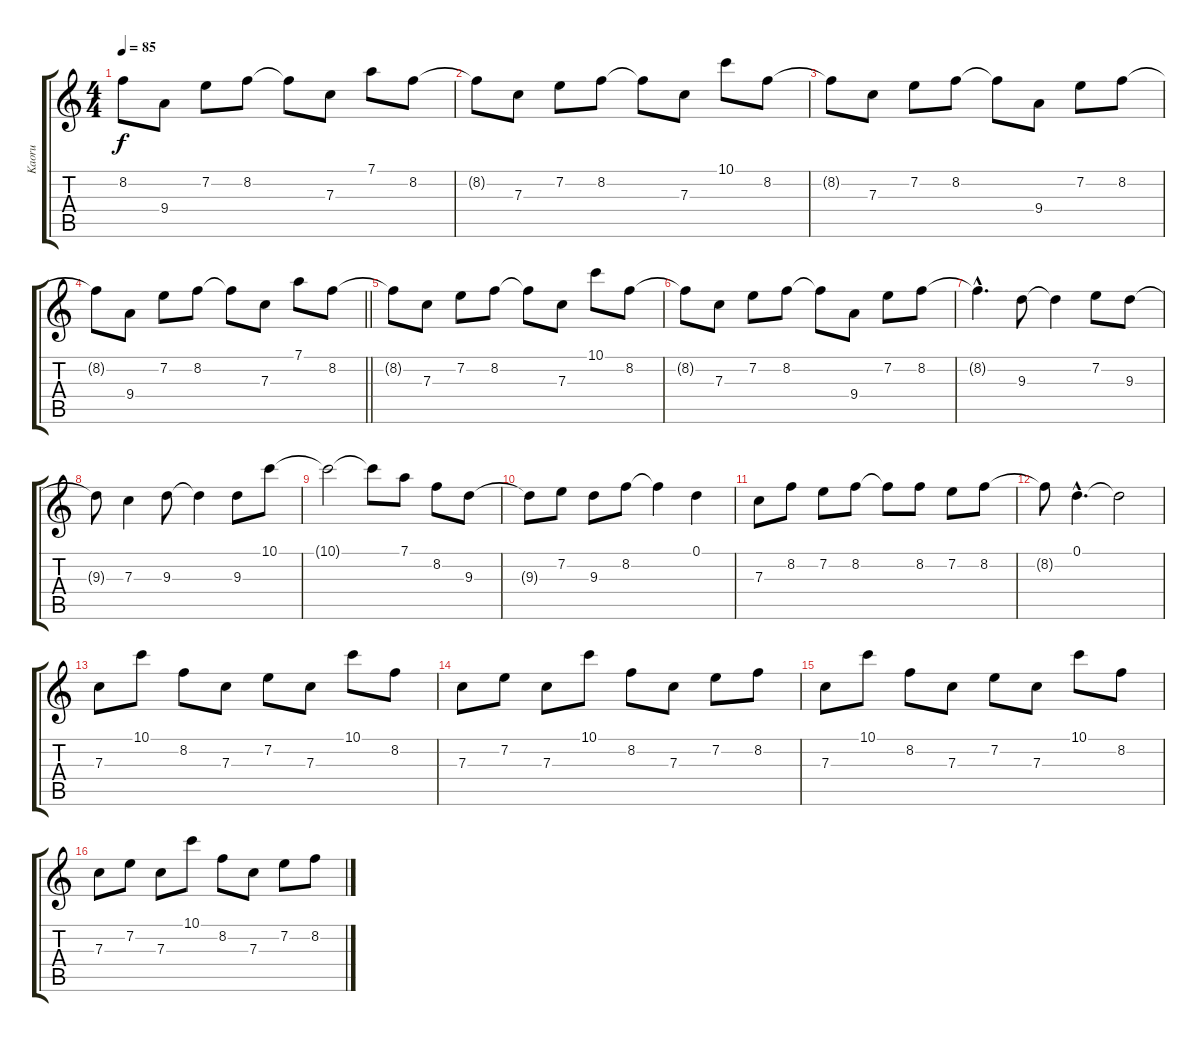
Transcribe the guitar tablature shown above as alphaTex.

\track ("Kaoru" "Kaoru") {instrument electricguitarclean}
\staff {score tabs}
\tuning (D4 A3 F3 C3 G2 D2) {hide}
\ts (4 4)
\tempo 85
\clef g2
\ks c
8.2{t}.8{dy f} 9.4.8 7.2.8 8.2.8 8.2{t}.8 7.3.8 7.1.8 8.2.8 |
8.2{t}.8 7.3.8 7.2.8 8.2.8 8.2{t}.8 7.3.8 10.1.8 8.2.8 |
8.2{t}.8 7.3.8 7.2.8 8.2.8 8.2{t}.8 9.4.8 7.2.8 8.2.8 |
\barLineRight lightlight
8.2{t}.8 9.4.8 7.2.8 8.2.8 8.2{t}.8 7.3.8 7.1.8 8.2.8 |
8.2{t}.8 7.3.8 7.2.8 8.2.8 8.2{t}.8 7.3.8 10.1.8 8.2.8 |
8.2{t}.8 7.3.8 7.2.8 8.2.8 8.2{t}.8 9.4.8 7.2.8 8.2.8 |
8.2{hac t}.4{d} 9.3.8 9.3{t}.4 7.2.8 9.3.8 |
9.3{t}.8 7.3.4 9.3.8 9.3{t}.4 9.3.8 10.1.8 |
10.1{t}.2 10.1{t}.8 7.1.8 8.2.8 9.3.8 |
9.3{t}.8 7.2.8 9.3.8 8.2.8 8.2{t}.4 0.1.4 |
7.3.8 8.2.8 7.2.8 8.2.8 8.2{t}.8 8.2.8 7.2.8 8.2.8 |
8.2{t}.8 0.1{hac}.4{d} 0.1{t}.2 |
7.3.8 10.1.8 8.2.8 7.3.8 7.2.8 7.3.8 10.1.8 8.2.8 |
7.3.8 7.2.8 7.3.8 10.1.8 8.2.8 7.3.8 7.2.8 8.2.8 |
7.3.8 10.1.8 8.2.8 7.3.8 7.2.8 7.3.8 10.1.8 8.2.8 |
7.3.8 7.2.8 7.3.8 10.1.8 8.2.8 7.3.8 7.2.8 8.2.8
